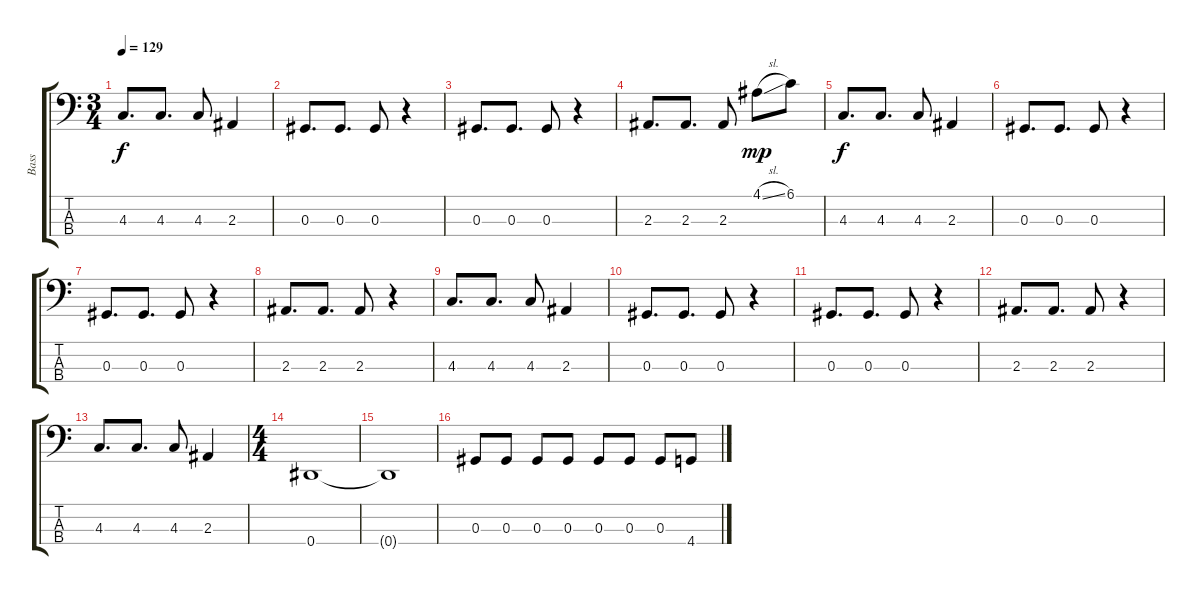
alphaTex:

\track ("Bass" "Bass") {instrument electricbassfinger}
\staff {score tabs}
\tuning (Gb2 Db2 Ab1 Eb1) {hide}
\ts (3 4)
\tempo 129
\clef f4
\ks c
4.3.8{d dy f} 4.3.8{d} 4.3.8 2.3.4 |
0.3.8{d} 0.3.8{d} 0.3.8 r.4 |
0.3.8{d} 0.3.8{d} 0.3.8 r.4 |
2.3.8{d} 2.3.8{d} 2.3.8 4.1{sl}.8{dy mp} 6.1.8 |
4.3.8{d dy f} 4.3.8{d} 4.3.8 2.3.4 |
0.3.8{d} 0.3.8{d} 0.3.8 r.4 |
0.3.8{d} 0.3.8{d} 0.3.8 r.4 |
2.3.8{d} 2.3.8{d} 2.3.8 r.4 |
4.3.8{d} 4.3.8{d} 4.3.8 2.3.4 |
0.3.8{d} 0.3.8{d} 0.3.8 r.4 |
0.3.8{d} 0.3.8{d} 0.3.8 r.4 |
2.3.8{d} 2.3.8{d} 2.3.8 r.4 |
4.3.8{d} 4.3.8{d} 4.3.8 2.3.4 |
\ts (4 4)
0.4.1 |
0.4{t}.1 |
0.3.8 0.3.8 0.3.8 0.3.8 0.3.8 0.3.8 0.3.8 4.4.8
